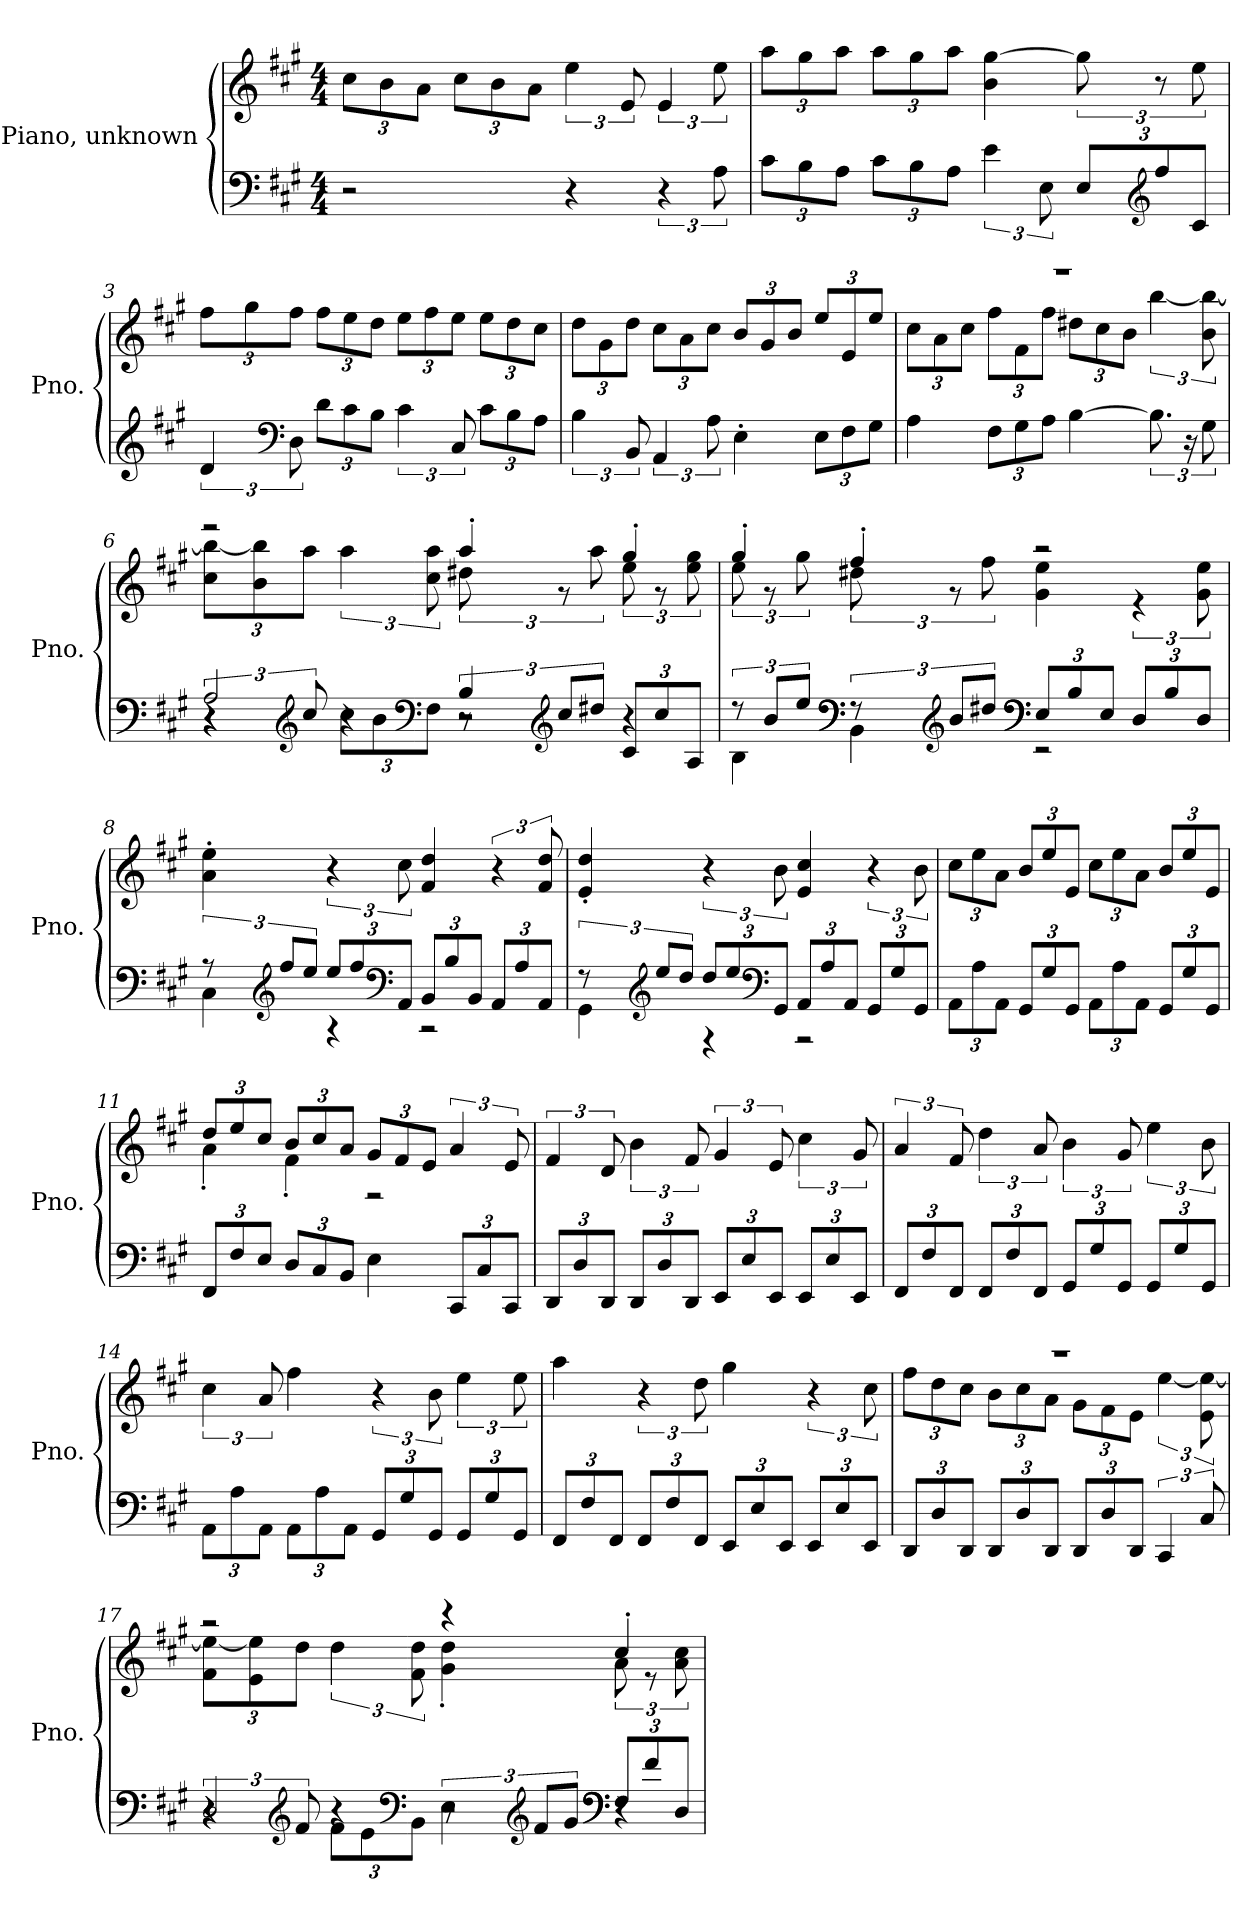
**kern	**kern
*part1	*part1
*staff2	*staff1
*I"Piano, unknown	*
*I'Pno.	*
*clefF4	*clefG2
*k[f#c#g#]	*k[f#c#g#]
*M4/4	*M4/4
*MM120	*MM120
*	*Xbrackettup
=1	=1
2r	12cc#\L
.	12b\
.	12a\J
.	12cc#\L
.	12b\
.	12a\J
*	*brackettup
4r	6ee\
.	12e/
6r	6e/
12A\	12ee\
=2	=2
*Xbrackettup	*Xbrackettup
12c#\L	12aa\L
12B\	12gg#\
12A\J	12aa\J
12c#\L	12aa\L
12B\	12gg#\
12A\J	12aa\J
*brackettup	*
6e\	4b\ [4gg#\
12E\	.
*Xbrackettup	*brackettup
12E/L	12gg#\]
*clefG2	*
12ff#/	12r
12c#/J	12ee\
=3	=3
*brackettup	*Xbrackettup
6d/	12ff#\L
.	12gg#\
*clefF4	*
12D\	12ff#\J
*Xbrackettup	*
12d\L	12ff#\L
12c#\	12ee\
12B\J	12dd\J
*brackettup	*
6c#\	12ee\L
.	12ff#\
12C#/	12ee\J
*Xbrackettup	*
12c#\L	12ee\L
12B\	12dd\
12A\J	12cc#\J
!!LO:LB:g=z
=4	=4
*brackettup	*
6B\	12dd\L
.	12g#\
12BB/	12dd\J
6AA/	12cc#\L
.	12a\
12A\	12cc#\J
4E'\	12b/L
.	12g#/
.	12b/J
*Xbrackettup	*
12E\L	12ee/L
12F#\	12e/
12G#\J	12ee/J
=5	=5
*	*^
4A\	1r	12cc#\L
.	.	12a\
.	.	12cc#\J
12F#\L	.	12ff#\L
12G#\	.	12f#\
12A\J	.	12ff#\J
[4B\	.	12dd#X\L
.	.	12cc#\
.	.	12b\J
*brackettup	*	*brackettup
12.B\]	.	[6bb\
24r	.	.
12G#\	.	12b\ 12bb\_
!!LO:LB:g=z	!!
=6	=6	=6
*^	*	*
*	*^	*	*
*	*	*	*	*Xbrackettup
6r	4r	2A/	2r	12cc#\ 12bb\_L
.	.	.	.	12b\ 12bb\]
*clefG2	*	*	*	*
12cc#/	.	.	.	12aa\J
*	*Xbrackettup	*	*	*brackettup
4r	12cc#\L	.	.	6aa\
.	12b\	.	.	.
*clefF4	*	*	*	*
.	12F#\J	.	.	12cc#\ 12aa\
*brackettup	*	*	*	*
12r	2r	4B/	4aa'/	12dd#X\
*clefG2	*	*	*	*
12cc#/L	.	.	.	12r
12dd#X/J	.	.	.	12aa\
*Xbrackettup	*	*	*	*
12c#/L	.	4r	4gg#'/	12ee\
12cc#/	.	.	.	12r
12A/J	.	.	.	12ee\ 12gg#\
*v	*v	*v	*	*
=7	=7	=7
*brackettup	*	*
*^	*	*
12r	4B\	4gg#'/	12ee\
12b/L	.	.	12r
12ee/J	.	.	12gg#\
*clefF4	*	*	*
12r	4BB\	4ff#'/	12dd#X\
*clefG2	*	*	*
12b/L	.	.	12r
12dd#X/J	.	.	12ff#\
*clefF4	*	*	*
*Xbrackettup	*	*	*
12E/L	2r	2r	4g#\ 4ee\
12B/	.	.	.
12E/J	.	.	.
12D/L	.	.	6r
12B/	.	.	.
12D/J	.	.	12g#\ 12ee\
*	*	*v	*v
!!LO:LB:g=z
=8	=8	=8
*brackettup	*	*
12r	4C#\	4a\' 4ee\'
*clefG2	*	*
12ff#/L	.	.
12ee/J	.	.
*Xbrackettup	*	*
12ee/L	4r	6r
12ff#/	.	.
*clefF4	*	*
12AA/J	.	12cc#\
12BB/L	2r	4f#/ 4dd/
12B/	.	.
12BB/J	.	.
12AA/L	.	6r
12A/	.	.
12AA/J	.	12f#/ 12dd/
=9	=9	=9
*brackettup	*	*
12r	4GG#\	4e/' 4dd/'
*clefG2	*	*
12ee/L	.	.
12dd/J	.	.
*Xbrackettup	*	*
12dd/L	4r	6r
12ee/	.	.
*clefF4	*	*
12GG#/J	.	12b\
12AA/L	2r	4e/ 4cc#/
12A/	.	.
12AA/J	.	.
12GG#/L	.	6r
12G#/	.	.
12GG#/J	.	12b\
*v	*v	*
=10	=10
*	*Xbrackettup
12AA\L	12cc#\L
12A\	12ee\
12AA\J	12a\J
12GG#/L	12b/L
12G#/	12ee/
12GG#/J	12e/J
12AA\L	12cc#\L
12A\	12ee\
12AA\J	12a\J
12GG#/L	12b/L
12G#/	12ee/
12GG#/J	12e/J
!!LO:LB:g=z
=11	=11
*	*^
12FF#/L	12dd/L	4a'\
12F#/	12ee/	.
12E/J	12cc#/J	.
12D/L	12b/L	4f#'\
12C#/	12cc#/	.
12BB/J	12a/J	.
4E\	12g#/L	2r
.	12f#/	.
.	12e/J	.
*	*brackettup	*
12CC#/L	6a/	.
12C#/	.	.
12CC#/J	12e/	.
*	*v	*v
=12	=12
12DD/L	6f#/
12D/	.
12DD/J	12d/
12DD/L	6b\
12D/	.
12DD/J	12f#/
12EE/L	6g#/
12E/	.
12EE/J	12e/
12EE/L	6cc#\
12E/	.
12EE/J	12g#/
=13	=13
12FF#/L	6a/
12F#/	.
12FF#/J	12f#/
12FF#/L	6dd\
12F#/	.
12FF#/J	12a/
12GG#/L	6b\
12G#/	.
12GG#/J	12g#/
12GG#/L	6ee\
12G#/	.
12GG#/J	12b\
!!LO:LB:g=z
=14	=14
12AA\L	6cc#\
12A\	.
12AA\J	12a/
12AA\L	4ff#\
12A\	.
12AA\J	.
12GG#/L	6r
12G#/	.
12GG#/J	12b\
12GG#/L	6ee\
12G#/	.
12GG#/J	12ee\
=15	=15
12FF#/L	4aa\
12F#/	.
12FF#/J	.
12FF#/L	6r
12F#/	.
12FF#/J	12dd\
12EE/L	4gg#\
12E/	.
12EE/J	.
12EE/L	6r
12E/	.
12EE/J	12cc#\
=16	=16
*	*^
*	*	*Xbrackettup
12DD/L	1r	12ff#\L
12D/	.	12dd\
12DD/J	.	12cc#\J
12DD/L	.	12b\L
12D/	.	12cc#\
12DD/J	.	12a\J
12DD/L	.	12g#\L
12D/	.	12f#\
12DD/J	.	12e\J
*brackettup	*	*brackettup
6CC#/	.	[6ee\
12C#/	.	12e\ 12ee\_
!!LO:PB:g=z	!!
=17	=17	=17
*^	*	*
*	*^	*	*
*	*	*	*	*Xbrackettup
6r	4r	2D/	2r	12f#\ 12ee\_L
.	.	.	.	12e\ 12ee\]
*clefG2	*	*	*	*
12f#/	.	.	.	12dd\J
*	*Xbrackettup	*	*	*brackettup
4r	12f#\L	.	.	6dd\
.	12e\	.	.	.
*clefF4	*	*	*	*
.	12BB\J	.	.	12f#\ 12dd\
*brackettup	*	*	*	*
12r	4E\	2r	4r	4g#\' 4dd\'
*clefG2	*	*	*	*
12f#/L	.	.	.	.
12g#/J	.	.	.	.
*clefF4	*	*	*	*
*Xbrackettup	*	*	*	*
12F#/L	4r	.	4cc#'/	12a\
12f#/	.	.	.	12r
12D/J	.	.	.	12a\ 12cc#\
*v	*v	*v	*	*
*	*v	*v
=	=
*-	*-
